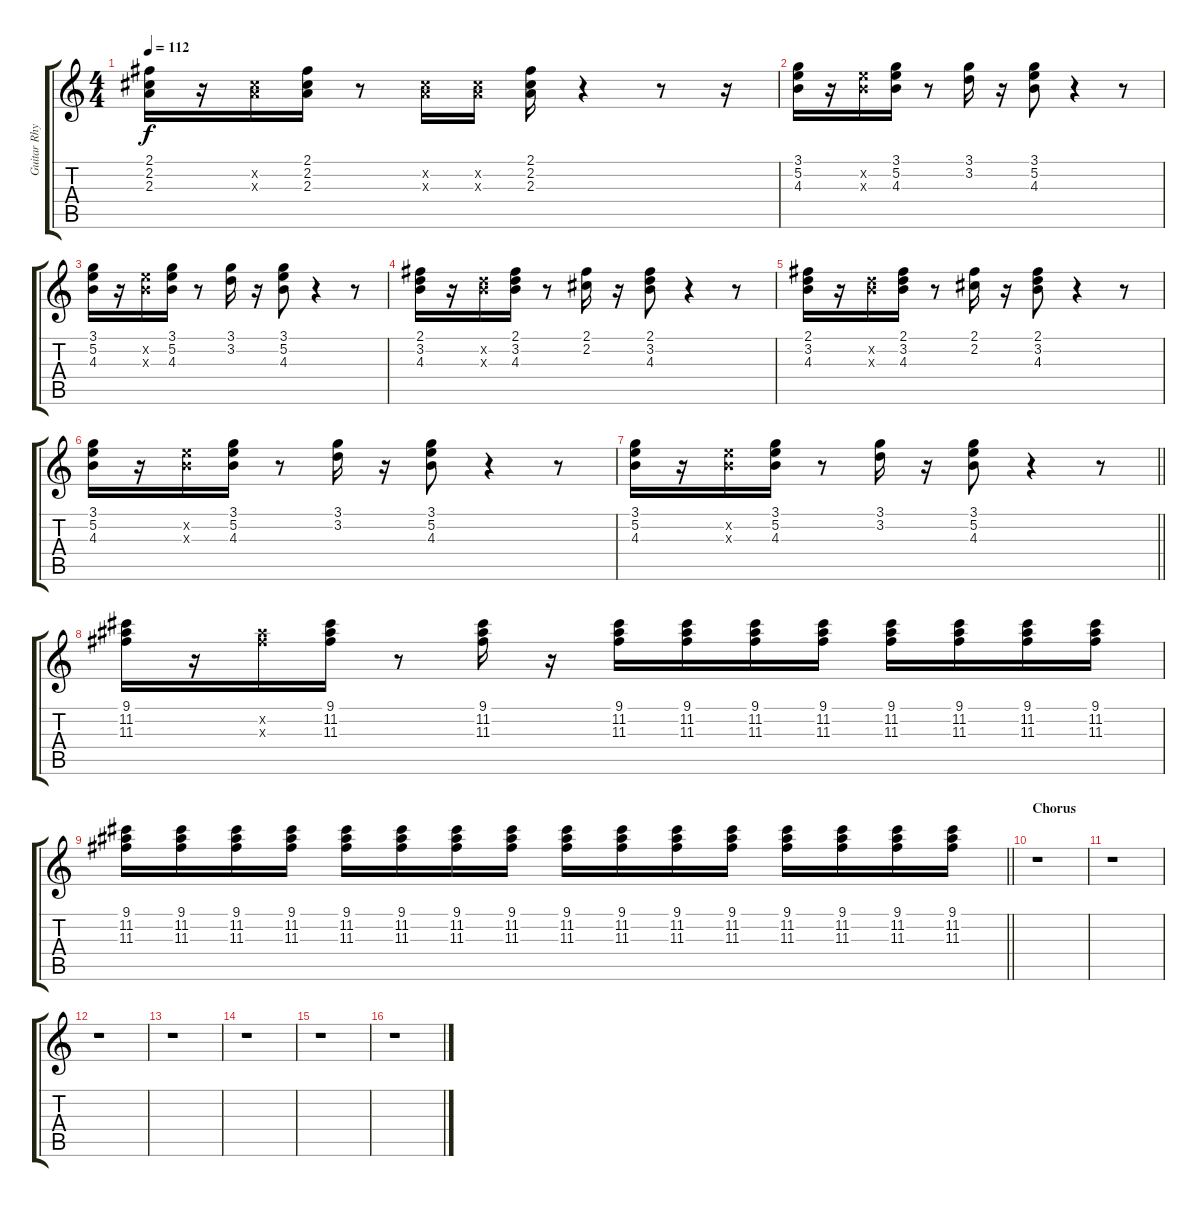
\track ("Guitar Rhytem" "Guitar Rhy") {instrument electricguitarclean}
\staff {score tabs}
\tuning (E4 B3 G3 D3 A2 E2) {hide}
\ts (4 4)
\tempo 112
\clef g2
\ks c
(2.1 2.2 2.3).16{dy f} r.16 (2.2{x} 2.3{x}).16 (2.1 2.2 2.3).16 r.8 (2.2{x} 2.3{x}).16 (2.2{x} 2.3{x}).16 (2.1 2.2 2.3).16 r.4 r.8 r.16 |
(3.1 5.2 4.3).16 r.16 (5.2{x} 4.3{x}).16 (3.1 5.2 4.3).16 r.8 (3.1 3.2).16 r.16 (3.1 5.2 4.3).8 r.4 r.8 |
(3.1 5.2 4.3).16 r.16 (5.2{x} 4.3{x}).16 (3.1 5.2 4.3).16 r.8 (3.1 3.2).16 r.16 (3.1 5.2 4.3).8 r.4 r.8 |
(2.1 3.2 4.3).16 r.16 (3.2{x} 4.3{x}).16 (2.1 3.2 4.3).16 r.8 (2.1 2.2).16 r.16 (2.1 3.2 4.3).8 r.4 r.8 |
(2.1 3.2 4.3).16 r.16 (3.2{x} 4.3{x}).16 (2.1 3.2 4.3).16 r.8 (2.1 2.2).16 r.16 (2.1 3.2 4.3).8 r.4 r.8 |
(3.1 5.2 4.3).16 r.16 (5.2{x} 4.3{x}).16 (3.1 5.2 4.3).16 r.8 (3.1 3.2).16 r.16 (3.1 5.2 4.3).8 r.4 r.8 |
\barLineRight lightlight
(3.1 5.2 4.3).16 r.16 (5.2{x} 4.3{x}).16 (3.1 5.2 4.3).16 r.8 (3.1 3.2).16 r.16 (3.1 5.2 4.3).8 r.4 r.8 |
(9.1 11.2 11.3).16 r.16 (11.2{x} 11.3{x}).16 (9.1 11.2 11.3).16 r.8 (9.1 11.2 11.3).16 r.16 (9.1 11.2 11.3).16 (9.1 11.2 11.3).16 (9.1 11.2 11.3).16 (9.1 11.2 11.3).16 (9.1 11.2 11.3).16 (9.1 11.2 11.3).16 (9.1 11.2 11.3).16 (9.1 11.2 11.3).16 |
\barLineRight lightlight
(9.1 11.2 11.3).16 (9.1 11.2 11.3).16 (9.1 11.2 11.3).16 (9.1 11.2 11.3).16 (9.1 11.2 11.3).16 (9.1 11.2 11.3).16 (9.1 11.2 11.3).16 (9.1 11.2 11.3).16 (9.1 11.2 11.3).16 (9.1 11.2 11.3).16 (9.1 11.2 11.3).16 (9.1 11.2 11.3).16 (9.1 11.2 11.3).16 (9.1 11.2 11.3).16 (9.1 11.2 11.3).16 (9.1 11.2 11.3).16 |
\section ("" "Chorus")
r.1 |
r.1 |
r.1 |
r.1 |
r.1 |
r.1 |
r.1
